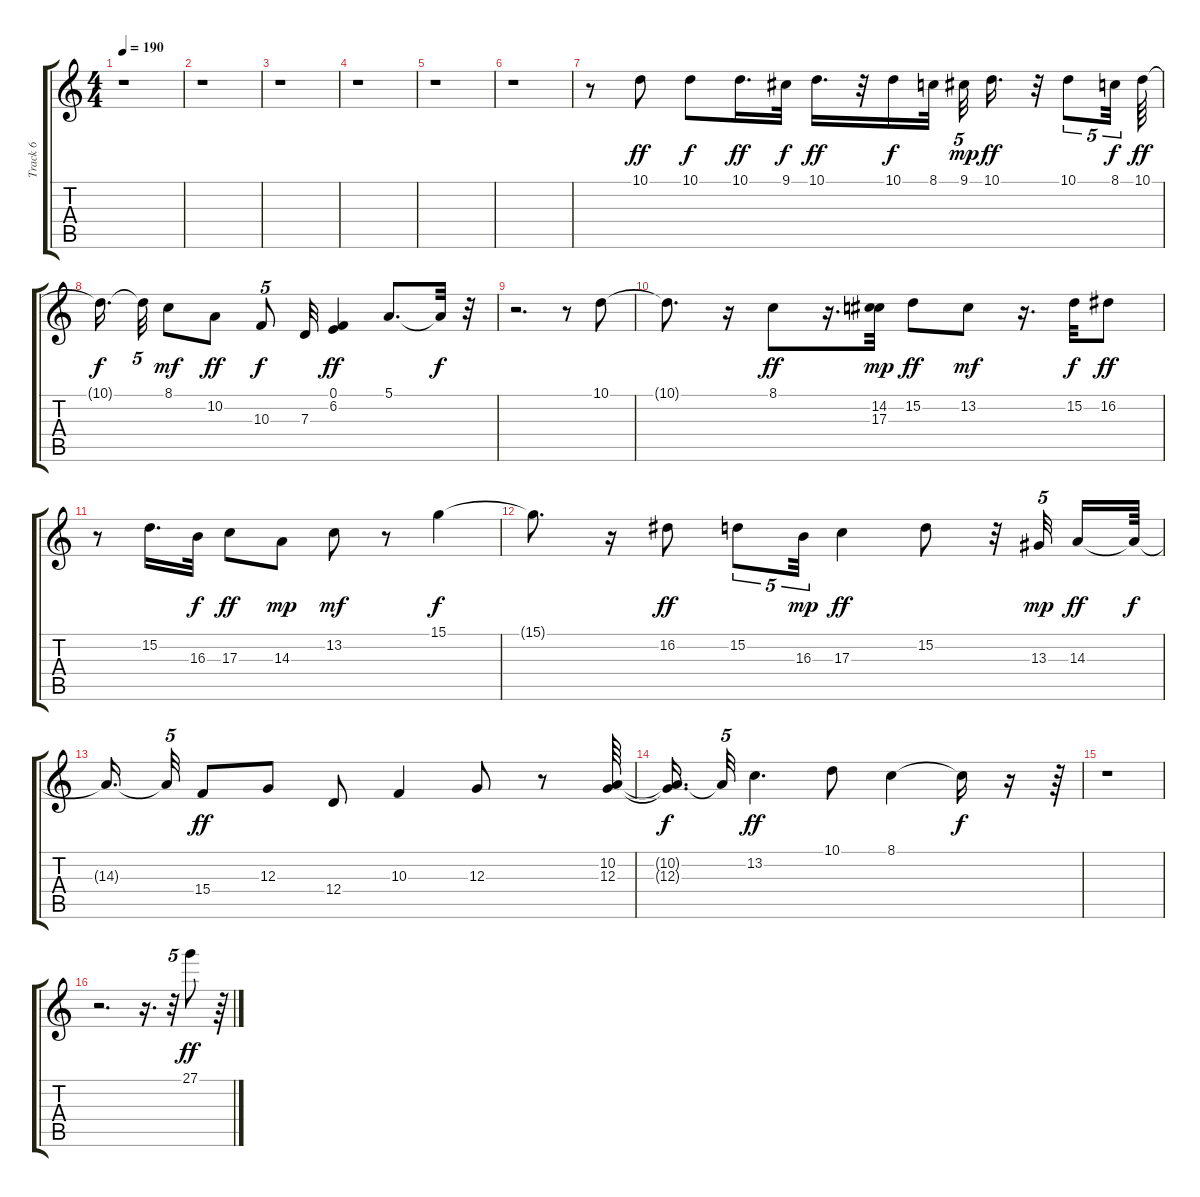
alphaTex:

\track ("Track 6" "Track 6") {instrument altosax}
\staff {score tabs}
\tuning (E4 B3 G3 D3 A2 E2) {hide}
\ts (4 4)
\tempo 190
\clef g2
\ks c
r.1{dy ff} |
r.1 |
r.1 |
r.1 |
r.1 |
r.1 |
r.8 10.1.8 10.1.8{dy f} 10.1.16{d dy ff} 9.1.32{dy f} 10.1.16{d dy ff} r.32 10.1.16{dy f} 8.1.32 9.1.32{tu (5 4) dy mp} 10.1.16{d dy ff} r.32 10.1.8{tu (5 4)} 8.1.32{tu (5 4) dy f} 10.1.64{dy ff} |
10.1{t}.16{d dy f} 10.1{t}.32{tu (5 4)} 8.1.8{dy mf} 10.2.8{dy ff} 10.3.8{tu (5 4) dy f} 7.3.32 (0.1 6.2).4{dy ff} 5.1.8{d} 5.1{t}.32{dy f} r.32 |
r.2{d} r.8 10.1.8 |
10.1{t}.8{d} r.16 8.1.8{dy ff} r.16{d} (14.2 17.3).32{dy mp} 15.2.8{dy ff} 13.2.8{dy mf} r.16{d} 15.2.32{dy f} 16.2.8{dy ff} |
r.8 15.2.16{d} 16.3.32{dy f} 17.3.8{dy ff} 14.3.8{dy mp} 13.2.8{dy mf} r.8 15.1.4{dy f} |
15.1{t}.8{d} r.16 16.2.8{dy ff} 15.2.8{tu (5 4)} 16.3.32{tu (5 4) dy mp} 17.3.4{dy ff} 15.2.8 r.32 13.3.32{tu (5 4) dy mp} 14.3.16{dy ff} 14.3{t}.64{dy f} |
14.3{t}.16{d} 14.3{t}.32{tu (5 4)} 15.4.8{dy ff} 12.3.8 12.4.8 10.3.4 12.3.8 r.8 (10.2 12.3).64 |
(10.2{t} 12.3{t}).16{d dy f} 10.2{t}.32{tu (5 4)} 13.2.4{d dy ff} 10.1.8 8.1.4 8.1{t}.16{dy f} r.16 r.64{volume 8} |
r.1 |
r.2{d} r.16{d} r.32{tu (5 4)} 27.1.8{dy ff volume 16} r.64
